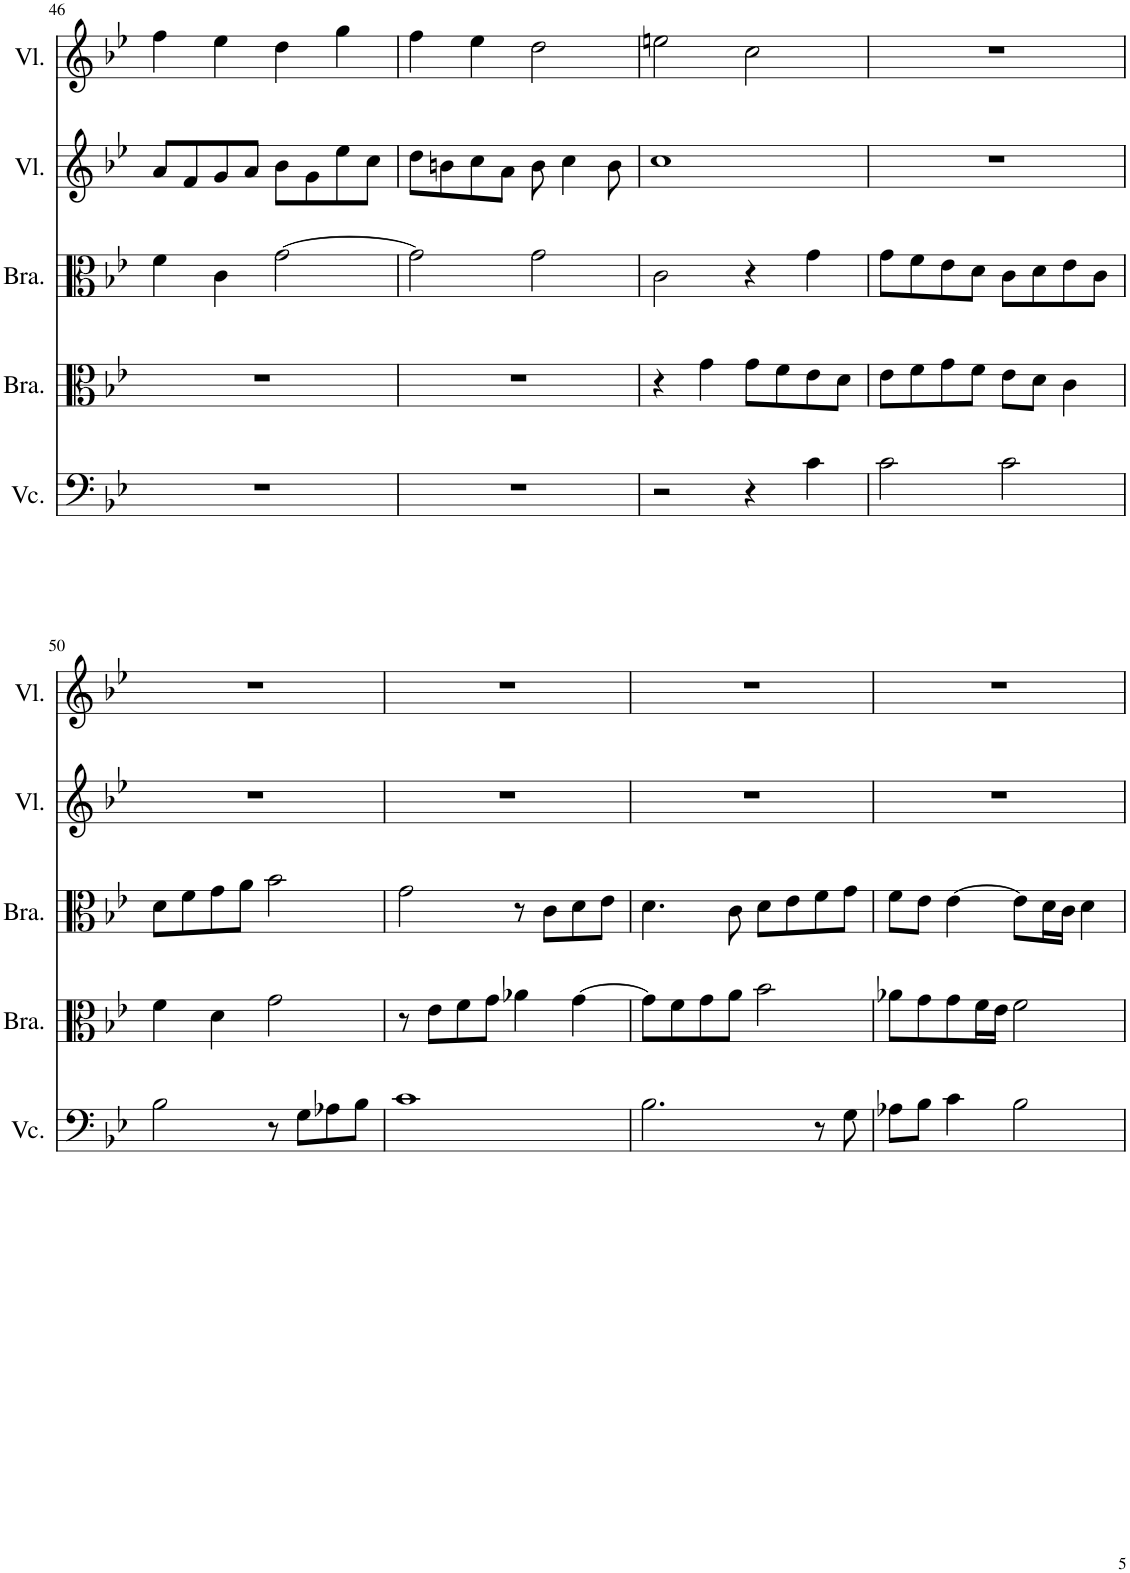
**kern	**kern	**kern	**kern	**kern
*part5	*part4	*part3	*part2	*part1
*staff5	*staff4	*staff3	*staff2	*staff1
*I"Violoncello, Track 5	*I"Bratsche, Track 4	*I"Bratsche, Track 3	*I"Violine, Track 2	*I"Violine, Track 1
*I'Vc.	*I'Bra.	*I'Bra.	*I'Vl.	*I'Vl.
!!LO:PB:g=z
*clefF4	*clefC3	*clefC3	*clefG2	*clefG2
*k[b-e-]	*k[b-e-]	*k[b-e-]	*k[b-e-]	*k[b-e-]
*M2/2	*M2/2	*M2/2	*M2/2	*M2/2
=46	=46	=46	=46	=46
1r	1r	4f\	8a/L	4ff\
.	.	.	8f/	.
.	.	4c\	8g/	4ee-\
.	.	.	8a/J	.
.	.	[2g\	8b-\L	4dd\
.	.	.	8g\	.
.	.	.	8ee-\	4gg\
.	.	.	8cc\J	.
=47	=47	=47	=47	=47
1r	1r	2g\]	8dd\L	4ff\
.	.	.	8bn\	.
.	.	.	8cc\	4ee-\
.	.	.	8a\J	.
.	.	2g\	8b\	2dd\
.	.	.	4cc\	.
.	.	.	8b\	.
=48	=48	=48	=48	=48
2r	4r	2c\	1cc	2een\
.	4g\	.	.	.
4r	8g\L	4r	.	2cc\
.	8f\	.	.	.
4c\	8e-\	4g\	.	.
.	8d\J	.	.	.
=49	=49	=49	=49	=49
2c\	8e-\L	8g\L	1r	1r
.	8f\	8f\	.	.
.	8g\	8e-\	.	.
.	8f\J	8d\J	.	.
2c\	8e-\L	8c\L	.	.
.	8d\J	8d\	.	.
.	4c\	8e-\	.	.
.	.	8c\J	.	.
!!LO:LB:g=z
=50	=50	=50	=50	=50
2B-\	4f\	8d\L	1r	1r
.	.	8f\	.	.
.	4d\	8g\	.	.
.	.	8a\J	.	.
8r	2g\	2b-\	.	.
8G\L	.	.	.	.
8A-X\	.	.	.	.
8B-\J	.	.	.	.
=51	=51	=51	=51	=51
1c	8r	2g\	1r	1r
.	8e-\L	.	.	.
.	8f\	.	.	.
.	8g\J	.	.	.
.	4a-X\	8r	.	.
.	.	8c\L	.	.
.	[4g\	8d\	.	.
.	.	8e-\J	.	.
=52	=52	=52	=52	=52
2.B-\	8g\L]	4.d\	1r	1r
.	8f\	.	.	.
.	8g\	.	.	.
.	8a\J	8c\	.	.
.	2b-\	8d\L	.	.
.	.	8e-\	.	.
8r	.	8f\	.	.
8G\	.	8g\J	.	.
=53	=53	=53	=53	=53
8A-X\L	8a-X\L	8f\L	1r	1r
8B-\J	8g\	8e-\J	.	.
4c\	8g\	[4e-\	.	.
.	16f\L	.	.	.
.	16e-\JJ	.	.	.
2B-\	2f\	8e-\L]	.	.
.	.	16d\L	.	.
.	.	16c\JJ	.	.
.	.	4d\	.	.
=	=	=	=	=
*-	*-	*-	*-	*-
